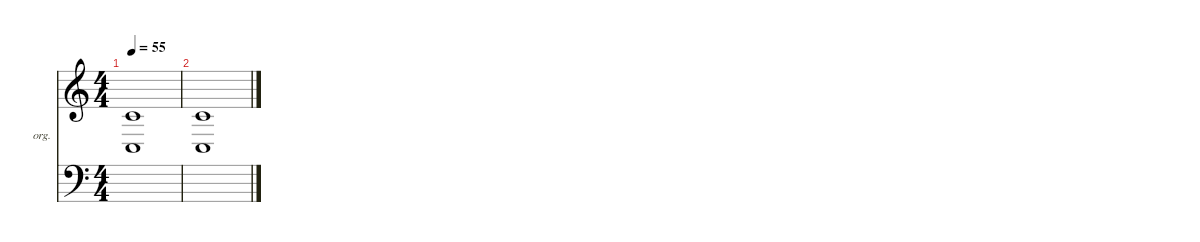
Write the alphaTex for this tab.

\defaultSystemsLayout 4
\hideDynamics
\bracketExtendMode nobrackets
\firstSystemTrackNameOrientation horizontal
\otherSystemsTrackNameOrientation horizontal
\track ("Organ" "org.") {defaultSystemsLayout 4 instrument drawbarorgan}
\staff {score}
\tuning (E4 B3 G3 D3 A2 E2)
\ts (4 4)
\tempo 55
\clef g2
\ks c
(3.5 5.3).1{dy mf instrument drawbarorgan beam Up} |
(3.5 5.3).1{beam Up}
\staff {score}
\tuning (G2 D2 A1 E1 B0)
\clef f4
\ottava regular
\simile none
\ks c
|
